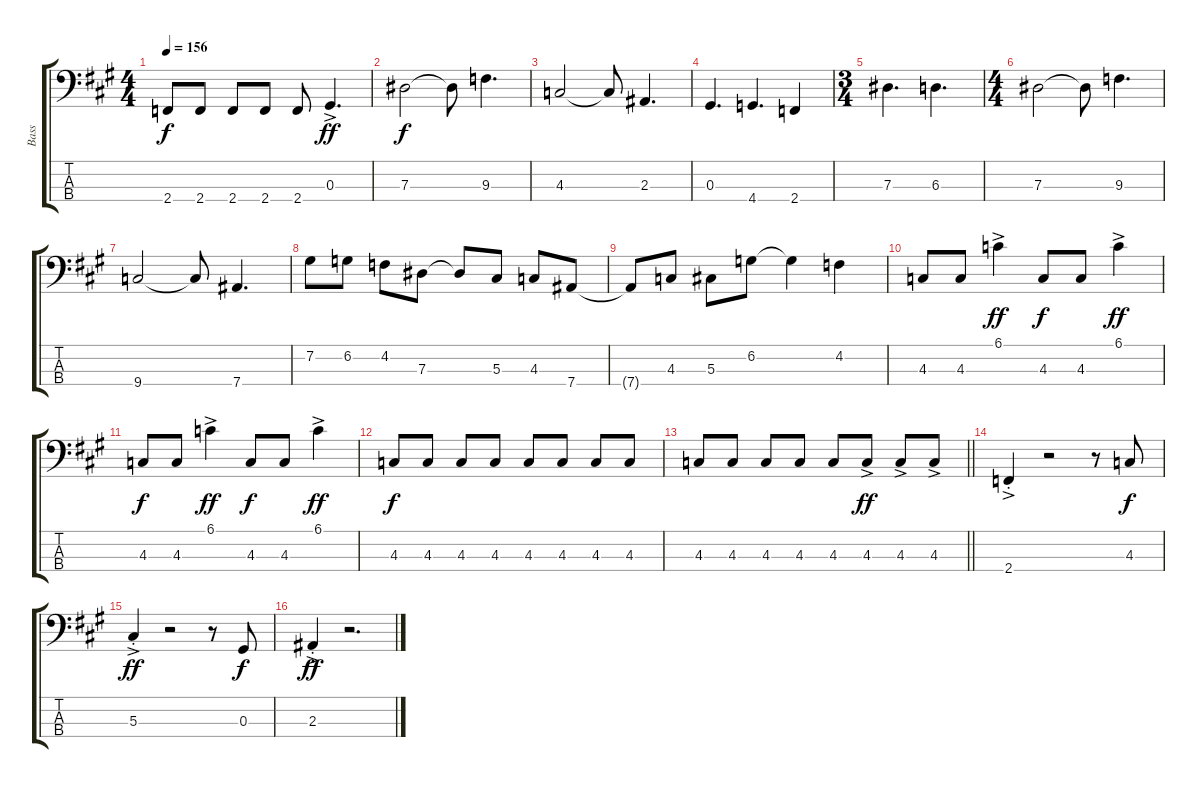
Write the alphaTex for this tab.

\track ("Bass" "Bass") {instrument electricbasspick}
\staff {score tabs}
\tuning (Gb2 Db2 Ab1 Eb1) {hide}
\ts (4 4)
\tempo 156
\clef f4
\ks a
2.4.8{dy f} 2.4.8 2.4.8 2.4.8 2.4.8 0.3{ac}.4{d dy ff} |
7.3.2{dy f} 7.3{t}.8 9.3.4{d} |
4.3.2 4.3{t}.8 2.3.4{d} |
0.3.4{d} 4.4.4{d} 2.4.4 |
\ts (3 4)
7.3.4{d} 6.3.4{d} |
\ts (4 4)
7.3.2 7.3{t}.8 9.3.4{d} |
9.4.2 9.4{t}.8 7.4.4{d} |
7.2.8 6.2.8 4.2.8 7.3.8 7.3{t}.8 5.3.8 4.3.8 7.4.8 |
7.4{t}.8 4.3.8 5.3.8 6.2.8 6.2{t}.4 4.2.4 |
4.3.8 4.3.8 6.1{ac}.4{dy ff} 4.3.8{dy f} 4.3.8 6.1{ac}.4{dy ff} |
4.3.8{dy f} 4.3.8 6.1{ac}.4{dy ff} 4.3.8{dy f} 4.3.8 6.1{ac}.4{dy ff} |
4.3.8{dy f} 4.3.8 4.3.8 4.3.8 4.3.8 4.3.8 4.3.8 4.3.8 |
\barLineRight lightlight
4.3.8 4.3.8 4.3.8 4.3.8 4.3.8 4.3{ac}.8{dy ff} 4.3{ac}.8 4.3{ac}.8 |
2.4{ac st}.4 r.2 r.8 4.3.8{dy f} |
5.3{ac st}.4{dy ff} r.2 r.8 0.3.8{dy f} |
2.3{ac st}.4{dy ff} r.2{d}
